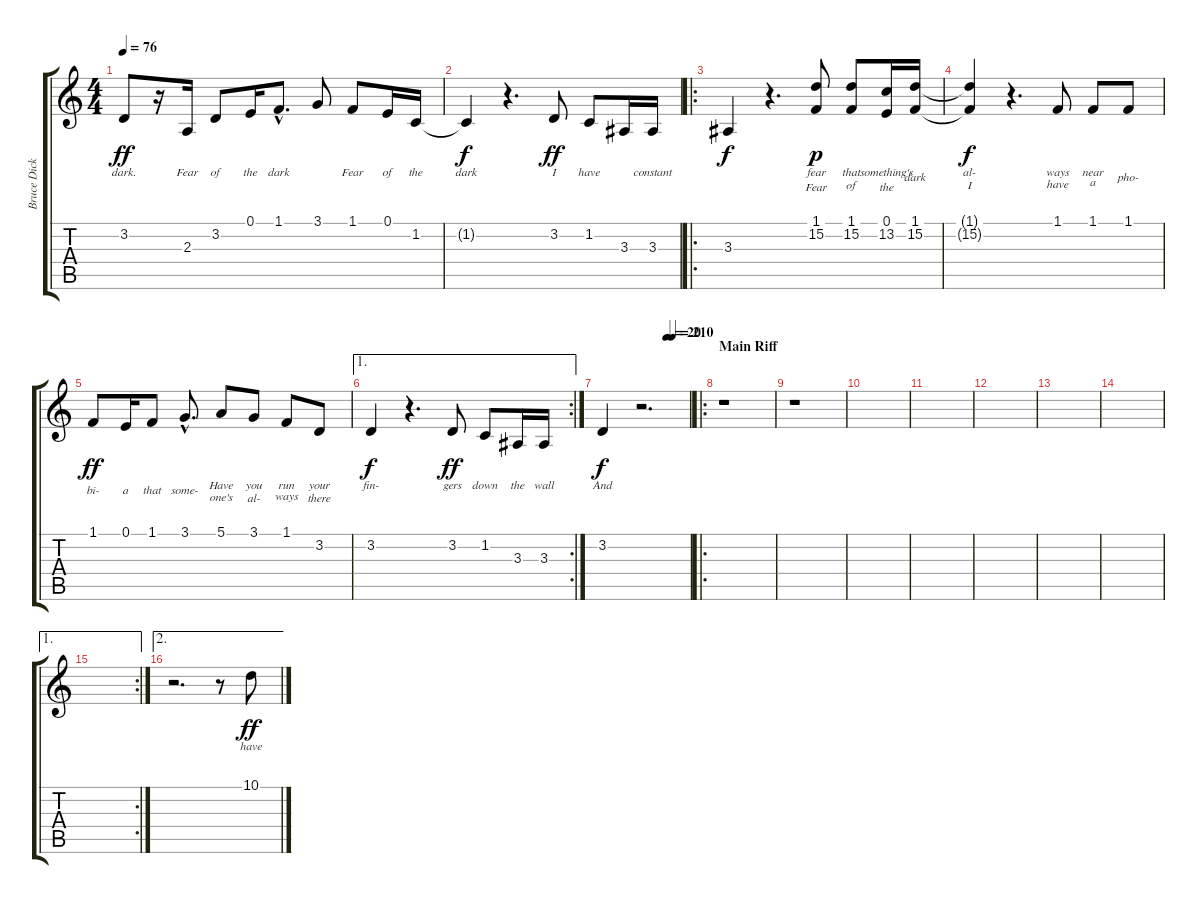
\track ("Bruce Dickinson" "Bruce Dick") {instrument violin}
\staff {score tabs}
\tuning (E4 B3 G3 D3 A2 E2) {hide}
\ts (4 4)
\tempo 76
\clef g2
\ks c
3.2.8{lyrics (0 "dark.") lyrics (1 "") lyrics (2 "") lyrics (3 "") lyrics (4 "") dy ff} r.16 2.3.16{lyrics (0 "Fear") lyrics (1 "") lyrics (2 "") lyrics (3 "") lyrics (4 "")} 3.2.8{lyrics (0 "of") lyrics (1 "") lyrics (2 "") lyrics (3 "") lyrics (4 "")} 0.1.16{lyrics (0 "the") lyrics (1 "") lyrics (2 "") lyrics (3 "") lyrics (4 "")} 1.1{hac}.8{d lyrics (0 "dark") lyrics (1 "") lyrics (2 "") lyrics (3 "") lyrics (4 "")} 3.1.8{lyrics (0 "") lyrics (1 "") lyrics (2 "") lyrics (3 "") lyrics (4 "")} 1.1.8{lyrics (0 "Fear") lyrics (1 "") lyrics (2 "") lyrics (3 "") lyrics (4 "")} 0.1.16{lyrics (0 "of") lyrics (1 "") lyrics (2 "") lyrics (3 "") lyrics (4 "")} 1.2.16{lyrics (0 "the") lyrics (1 "") lyrics (2 "") lyrics (3 "") lyrics (4 "")} |
1.2{t}.4{lyrics (0 "dark") lyrics (1 "") lyrics (2 "") lyrics (3 "") lyrics (4 "") dy f} r.4{d} 3.2.8{lyrics (0 "I") lyrics (1 "") lyrics (2 "") lyrics (3 "") lyrics (4 "") dy ff} 1.2.8{lyrics (0 "have") lyrics (1 "") lyrics (2 "") lyrics (3 "") lyrics (4 "")} 3.3.16{lyrics (0 "") lyrics (1 "") lyrics (2 "") lyrics (3 "") lyrics (4 "")} 3.3.16{lyrics (0 "constant") lyrics (1 "") lyrics (2 "") lyrics (3 "") lyrics (4 "")} |
\ro
3.3.4{lyrics (0 "") lyrics (1 "") lyrics (2 "") lyrics (3 "") lyrics (4 "") dy f} r.4{d} (1.1 15.2).8{lyrics (0 "fear") lyrics (1 "Fear") lyrics (2 "") lyrics (3 "") lyrics (4 "") dy p} (1.1 15.2).8{lyrics (0 "that") lyrics (1 "of") lyrics (2 "") lyrics (3 "") lyrics (4 "")} (0.1 13.2).16{lyrics (0 "something's") lyrics (1 "the") lyrics (2 "") lyrics (3 "") lyrics (4 "")} (1.1 15.2).16{lyrics (0 "") lyrics (1 "dark") lyrics (2 "") lyrics (3 "") lyrics (4 "")} |
(1.1{t} 15.2{t}).4{lyrics (0 "al-") lyrics (1 "I") lyrics (2 "") lyrics (3 "") lyrics (4 "") dy f} r.4{d} 1.1.8{lyrics (0 "ways") lyrics (1 "have") lyrics (2 "") lyrics (3 "") lyrics (4 "")} 1.1.8{lyrics (0 "near") lyrics (1 "a") lyrics (2 "") lyrics (3 "") lyrics (4 "")} 1.1.8{lyrics (0 "") lyrics (1 "pho-") lyrics (2 "") lyrics (3 "") lyrics (4 "")} |
1.1.8{lyrics (0 "") lyrics (1 "bi-") lyrics (2 "") lyrics (3 "") lyrics (4 "") dy ff} 0.1.16{lyrics (0 "") lyrics (1 "a") lyrics (2 "") lyrics (3 "") lyrics (4 "")} 1.1.8{lyrics (0 "") lyrics (1 "that") lyrics (2 "") lyrics (3 "") lyrics (4 "")} 3.1{hac}.8{d lyrics (0 "") lyrics (1 "some-") lyrics (2 "") lyrics (3 "") lyrics (4 "")} 5.1.8{lyrics (0 "Have") lyrics (1 "one's") lyrics (2 "") lyrics (3 "") lyrics (4 "")} 3.1.8{lyrics (0 "you") lyrics (1 "al-") lyrics (2 "") lyrics (3 "") lyrics (4 "")} 1.1.8{lyrics (0 "run") lyrics (1 "ways") lyrics (2 "") lyrics (3 "") lyrics (4 "")} 3.2.8{lyrics (0 "your") lyrics (1 "there") lyrics (2 "") lyrics (3 "") lyrics (4 "")} |
\ae 1
\rc 2
3.2.4{lyrics (0 "fin-") lyrics (1 "") lyrics (2 "") lyrics (3 "") lyrics (4 "") dy f} r.4{d} 3.2.8{lyrics (0 "gers") lyrics (1 "") lyrics (2 "") lyrics (3 "") lyrics (4 "") dy ff} 1.2.8{lyrics (0 "down") lyrics (1 "") lyrics (2 "") lyrics (3 "") lyrics (4 "")} 3.3.16{lyrics (0 "the") lyrics (1 "") lyrics (2 "") lyrics (3 "") lyrics (4 "")} 3.3.16{lyrics (0 "wall") lyrics (1 "") lyrics (2 "") lyrics (3 "") lyrics (4 "")} |
\tempo (210 0.8125)
\tempo (20 0.75)
3.2.4{lyrics (0 "And") lyrics (1 "") lyrics (2 "") lyrics (3 "") lyrics (4 "") dy f} r.2{d} |
\ro
\section ("" "Main Riff")
r.1 |
r.1 |
|
|
|
|
|
\ae 1
\rc 2
|
\ae 2
r.2{d} r.8 10.1.8{lyrics (0 "have") lyrics (1 "") lyrics (2 "") lyrics (3 "") lyrics (4 "") dy ff}
